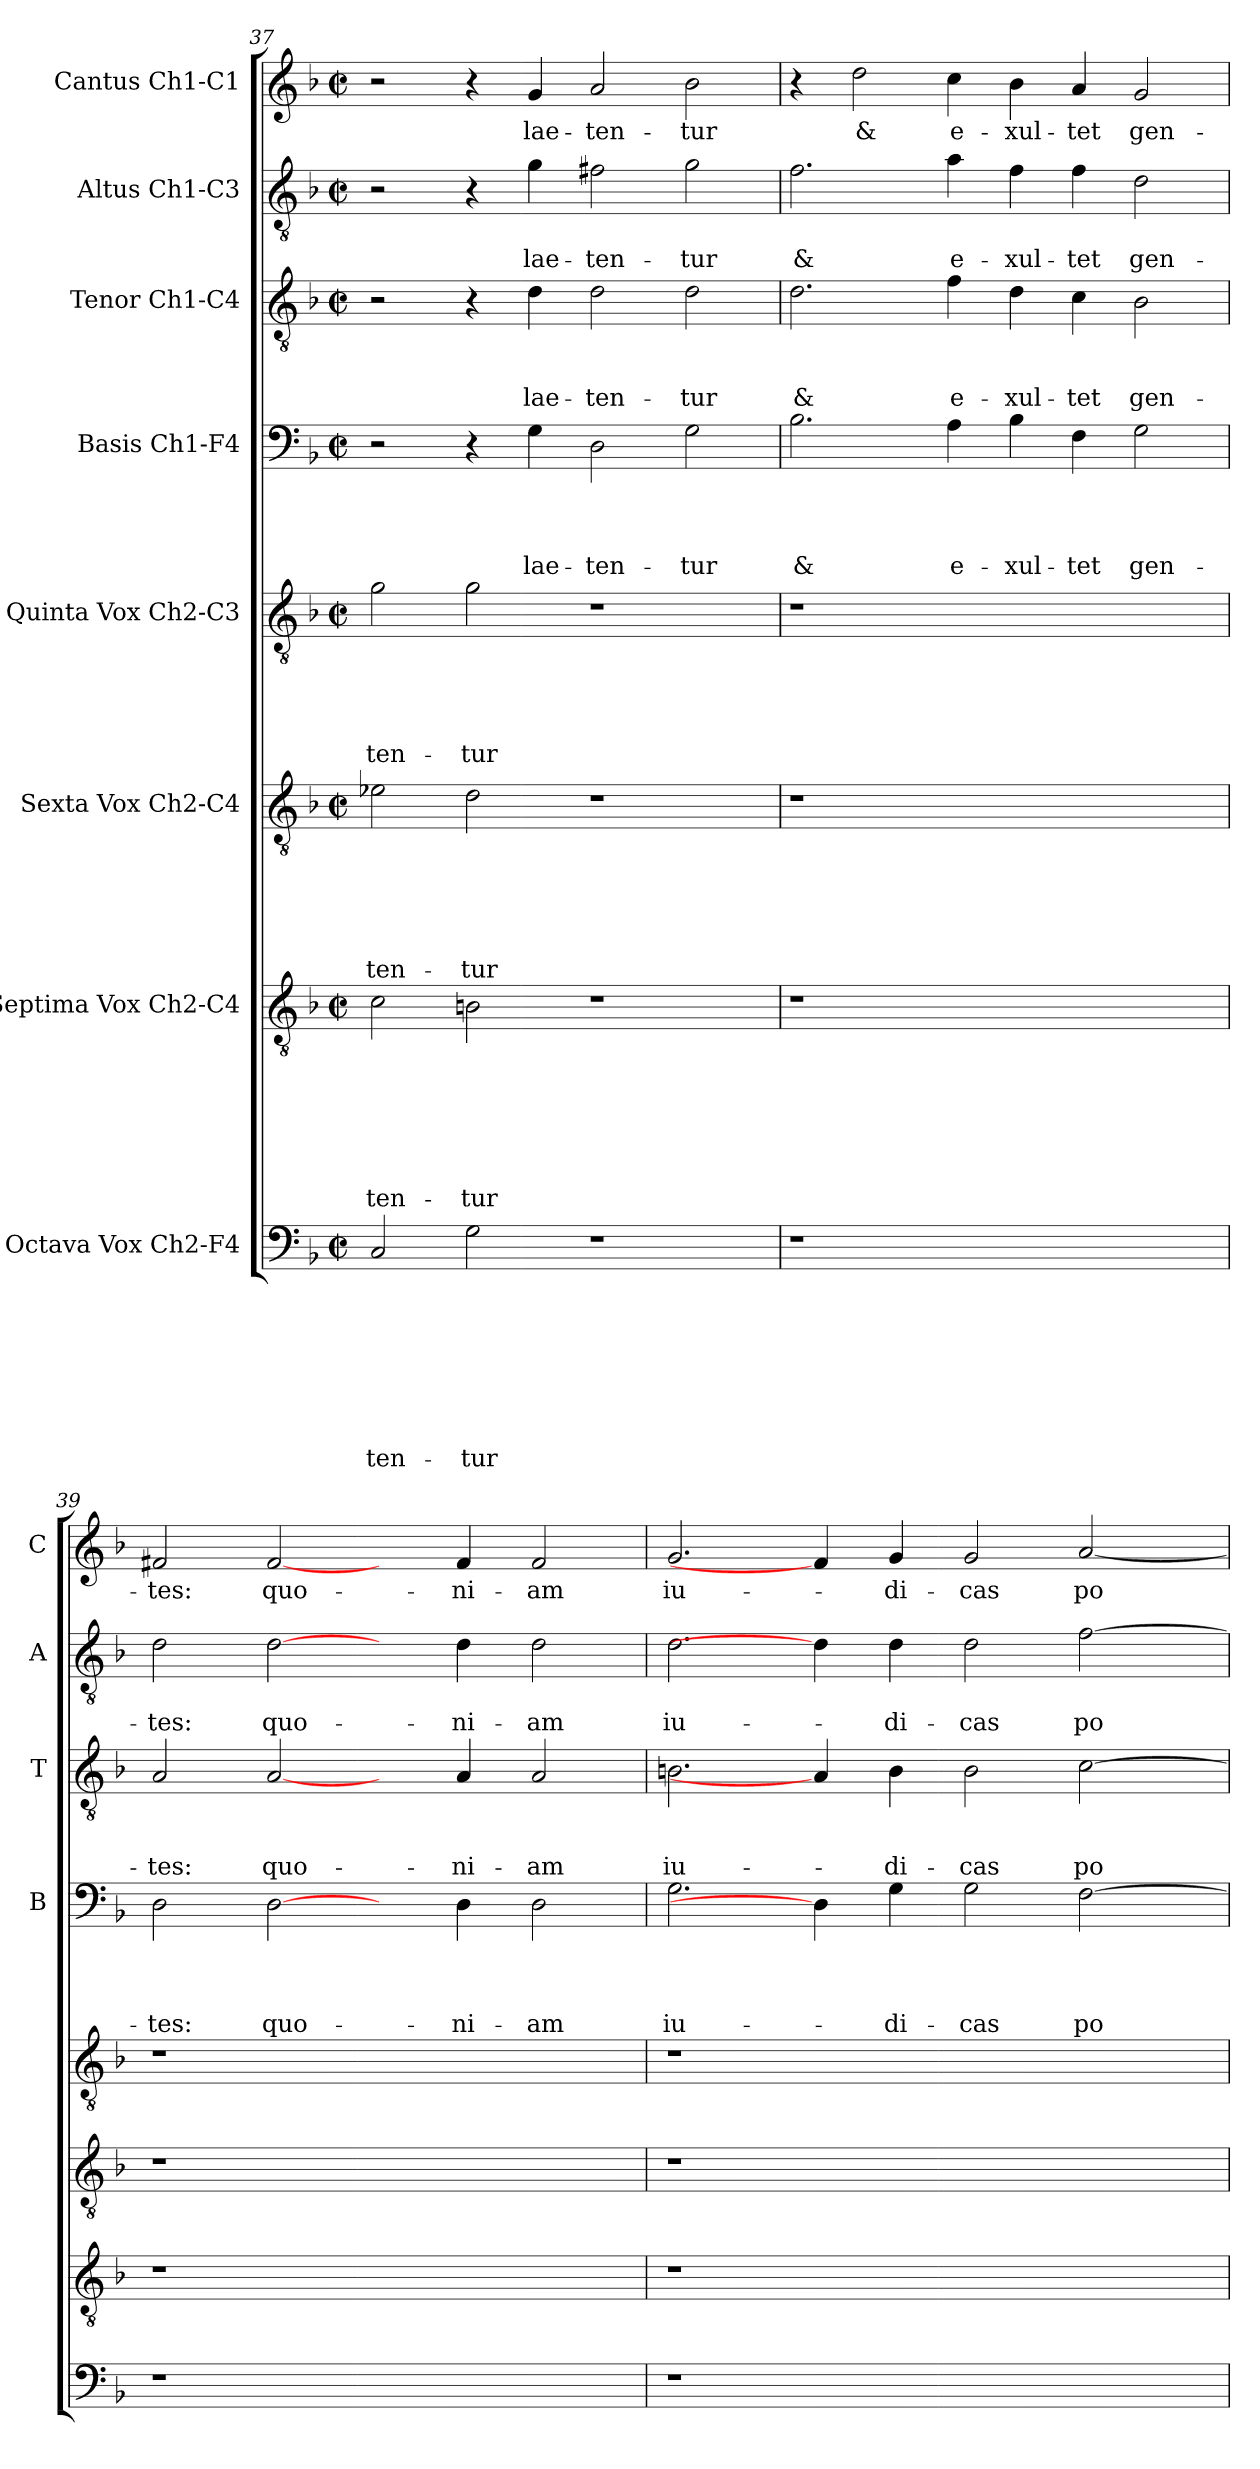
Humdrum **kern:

**kern	**text	**text	**text	**text	**text	**text	**text	**text	**kern	**text	**text	**text	**text	**text	**text	**text	**kern	**text	**text	**text	**text	**text	**text	**kern	**text	**text	**text	**text	**text	**kern	**text	**text	**text	**text	**kern	**text	**text	**text	**kern	**text	**text	**kern	**text
*part8	*part8	*part8	*part8	*part8	*part8	*part8	*part8	*part8	*part7	*part7	*part7	*part7	*part7	*part7	*part7	*part7	*part6	*part6	*part6	*part6	*part6	*part6	*part6	*part5	*part5	*part5	*part5	*part5	*part5	*part4	*part4	*part4	*part4	*part4	*part3	*part3	*part3	*part3	*part2	*part2	*part2	*part1	*part1
*staff8	*staff8	*staff8	*staff8	*staff8	*staff8	*staff8	*staff8	*staff8	*staff7	*staff7	*staff7	*staff7	*staff7	*staff7	*staff7	*staff7	*staff6	*staff6	*staff6	*staff6	*staff6	*staff6	*staff6	*staff5	*staff5	*staff5	*staff5	*staff5	*staff5	*staff4	*staff4	*staff4	*staff4	*staff4	*staff3	*staff3	*staff3	*staff3	*staff2	*staff2	*staff2	*staff1	*staff1
*I"Octava Vox Ch2-F4	*	*	*	*	*	*	*	*	*I"Septima Vox Ch2-C4	*	*	*	*	*	*	*	*I"Sexta Vox Ch2-C4	*	*	*	*	*	*	*I"Quinta Vox Ch2-C3	*	*	*	*	*	*I"Basis Ch1-F4	*	*	*	*	*I"Tenor Ch1-C4	*	*	*	*I"Altus Ch1-C3	*	*	*I"Cantus Ch1-C1	*
*	*	*	*	*	*	*	*	*	*	*	*	*	*	*	*	*	*	*	*	*	*	*	*	*	*	*	*	*	*	*I'B	*	*	*	*	*I'T	*	*	*	*I'A	*	*	*I'C	*
*clefF4	*	*	*	*	*	*	*	*	*clefGv2	*	*	*	*	*	*	*	*clefGv2	*	*	*	*	*	*	*clefGv2	*	*	*	*	*	*clefF4	*	*	*	*	*clefGv2	*	*	*	*clefGv2	*	*	*clefG2	*
*k[b-]	*	*	*	*	*	*	*	*	*k[b-]	*	*	*	*	*	*	*	*k[b-]	*	*	*	*	*	*	*k[b-]	*	*	*	*	*	*k[b-]	*	*	*	*	*k[b-]	*	*	*	*k[b-]	*	*	*k[b-]	*
*F:	*	*	*	*	*	*	*	*	*F:	*	*	*	*	*	*	*	*F:	*	*	*	*	*	*	*F:	*	*	*	*	*	*F:	*	*	*	*	*F:	*	*	*	*F:	*	*	*F:	*
*M2/2	*	*	*	*	*	*	*	*	*M2/2	*	*	*	*	*	*	*	*M2/2	*	*	*	*	*	*	*M2/2	*	*	*	*	*	*M2/2	*	*	*	*	*M2/2	*	*	*	*M2/2	*	*	*M2/2	*
*met(c|)	*	*	*	*	*	*	*	*	*met(c|)	*	*	*	*	*	*	*	*met(c|)	*	*	*	*	*	*	*met(c|)	*	*	*	*	*	*met(c|)	*	*	*	*	*met(c|)	*	*	*	*met(c|)	*	*	*met(c|)	*
=37	=37	=37	=37	=37	=37	=37	=37	=37	=37	=37	=37	=37	=37	=37	=37	=37	=37	=37	=37	=37	=37	=37	=37	=37	=37	=37	=37	=37	=37	=37	=37	=37	=37	=37	=37	=37	=37	=37	=37	=37	=37	=37	=37
!	!	!	!	!	!	!	!	!LO:LY:b	!	!	!	!	!	!	!	!LO:LY:b	!	!	!	!	!	!	!LO:LY:b	!	!	!	!	!	!LO:LY:b	!	!	!	!	!	!	!	!	!	!	!	!	!	!
2C/	.	.	.	.	.	.	.	-ten-	2c\	.	.	.	.	.	.	-ten-	2e-X\	.	.	.	.	.	-ten-	2g\	.	.	.	.	-ten-	2r	.	.	.	.	2r	.	.	.	2r	.	.	2r	.
!	!	!	!	!	!	!	!	!LO:LY:b	!	!	!	!	!	!	!	!LO:LY:b	!	!	!	!	!	!	!LO:LY:b	!	!	!	!	!	!LO:LY:b	!	!	!	!	!	!	!	!	!	!	!	!	!	!
2G\	.	.	.	.	.	.	.	-tur	2Bn\	.	.	.	.	.	.	-tur	2d\	.	.	.	.	.	-tur	2g\	.	.	.	.	-tur	4r	.	.	.	.	4r	.	.	.	4r	.	.	4r	.
!	!	!	!	!	!	!	!	!	!	!	!	!	!	!	!	!	!	!	!	!	!	!	!	!	!	!	!	!	!	!	!	!	!	!LO:LY:b	!	!	!	!LO:LY:b	!	!	!LO:LY:b	!	!LO:LY:b
.	.	.	.	.	.	.	.	.	.	.	.	.	.	.	.	.	.	.	.	.	.	.	.	.	.	.	.	.	.	4G\	.	.	.	lae-	4d\	.	.	lae-	4g\	.	lae-	4g/	lae-
!	!	!	!	!	!	!	!	!	!	!	!	!	!	!	!	!	!	!	!	!	!	!	!	!	!	!	!	!	!	!	!	!	!	!LO:LY:b	!	!	!	!LO:LY:b	!	!	!LO:LY:b	!	!LO:LY:b
1r	.	.	.	.	.	.	.	.	1r	.	.	.	.	.	.	.	1r	.	.	.	.	.	.	1r	.	.	.	.	.	2D\	.	.	.	-ten-	2d\	.	.	-ten-	2f#X\	.	-ten-	2a/	-ten-
!	!	!	!	!	!	!	!	!	!	!	!	!	!	!	!	!	!	!	!	!	!	!	!	!	!	!	!	!	!	!	!	!	!	!LO:LY:b	!	!	!	!LO:LY:b	!	!	!LO:LY:b	!	!LO:LY:b
.	.	.	.	.	.	.	.	.	.	.	.	.	.	.	.	.	.	.	.	.	.	.	.	.	.	.	.	.	.	2G\	.	.	.	-tur	2d\	.	.	-tur	2g\	.	-tur	2b-\	-tur
!!LO:LB:g=z
=38	=38	=38	=38	=38	=38	=38	=38	=38	=38	=38	=38	=38	=38	=38	=38	=38	=38	=38	=38	=38	=38	=38	=38	=38	=38	=38	=38	=38	=38	=38	=38	=38	=38	=38	=38	=38	=38	=38	=38	=38	=38	=38	=38
!	!	!	!	!	!	!	!	!	!	!	!	!	!	!	!	!	!	!	!	!	!	!	!	!	!	!	!	!	!	!	!	!	!	!LO:LY:b	!	!	!	!LO:LY:b	!	!	!LO:LY:b	!	!
1r	.	.	.	.	.	.	.	.	1r	.	.	.	.	.	.	.	1r	.	.	.	.	.	.	1r	.	.	.	.	.	2.B-\	.	.	.	&	2.d\	.	.	&	2.f\	.	&	4r	.
!	!	!	!	!	!	!	!	!	!	!	!	!	!	!	!	!	!	!	!	!	!	!	!	!	!	!	!	!	!	!	!	!	!	!	!	!	!	!	!	!	!	!	!LO:LY:b
.	.	.	.	.	.	.	.	.	.	.	.	.	.	.	.	.	.	.	.	.	.	.	.	.	.	.	.	.	.	.	.	.	.	.	.	.	.	.	.	.	.	2dd\	&
!	!	!	!	!	!	!	!	!	!	!	!	!	!	!	!	!	!	!	!	!	!	!	!	!	!	!	!	!	!	!	!	!	!	!LO:LY:b	!	!	!	!LO:LY:b	!	!	!LO:LY:b	!	!LO:LY:b
.	.	.	.	.	.	.	.	.	.	.	.	.	.	.	.	.	.	.	.	.	.	.	.	.	.	.	.	.	.	4A\	.	.	.	e-	4f\	.	.	e-	4a\	.	e-	4cc\	e-
!	!	!	!	!	!	!	!	!	!	!	!	!	!	!	!	!	!	!	!	!	!	!	!	!	!	!	!	!	!	!	!	!	!	!LO:LY:b	!	!	!	!LO:LY:b	!	!	!LO:LY:b	!	!LO:LY:b
1ryy	.	.	.	.	.	.	.	.	1ryy	.	.	.	.	.	.	.	1ryy	.	.	.	.	.	.	1ryy	.	.	.	.	.	4B-\	.	.	.	-xul-	4d\	.	.	-xul-	4f\	.	-xul-	4b-\	-xul-
!	!	!	!	!	!	!	!	!	!	!	!	!	!	!	!	!	!	!	!	!	!	!	!	!	!	!	!	!	!	!	!	!	!	!LO:LY:b	!	!	!	!LO:LY:b	!	!	!LO:LY:b	!	!LO:LY:b
.	.	.	.	.	.	.	.	.	.	.	.	.	.	.	.	.	.	.	.	.	.	.	.	.	.	.	.	.	.	4F\	.	.	.	-tet	4c\	.	.	-tet	4f\	.	-tet	4a/	-tet
!	!	!	!	!	!	!	!	!	!	!	!	!	!	!	!	!	!	!	!	!	!	!	!	!	!	!	!	!	!	!	!	!	!	!LO:LY:b	!	!	!	!LO:LY:b	!	!	!LO:LY:b	!	!LO:LY:b
.	.	.	.	.	.	.	.	.	.	.	.	.	.	.	.	.	.	.	.	.	.	.	.	.	.	.	.	.	.	2G\	.	.	.	gen-	2B-\	.	.	gen-	2d\	.	gen-	2g/	gen-
=39	=39	=39	=39	=39	=39	=39	=39	=39	=39	=39	=39	=39	=39	=39	=39	=39	=39	=39	=39	=39	=39	=39	=39	=39	=39	=39	=39	=39	=39	=39	=39	=39	=39	=39	=39	=39	=39	=39	=39	=39	=39	=39	=39
!	!	!	!	!	!	!	!	!	!	!	!	!	!	!	!	!	!	!	!	!	!	!	!	!	!	!	!	!	!	!	!	!	!	!LO:LY:b	!	!	!	!LO:LY:b	!	!	!LO:LY:b	!	!LO:LY:b
1r	.	.	.	.	.	.	.	.	1r	.	.	.	.	.	.	.	1r	.	.	.	.	.	.	1r	.	.	.	.	.	2D\	.	.	.	-tes:	2A/	.	.	-tes:	2d\	.	-tes:	2f#X/	-tes:
!	!	!	!	!	!	!	!	!	!	!	!	!	!	!	!	!	!	!	!	!	!	!	!	!	!	!	!	!	!	!	!	!	!	!LO:LY:b	!	!	!	!LO:LY:b	!	!	!LO:LY:b	!	!LO:LY:b
.	.	.	.	.	.	.	.	.	.	.	.	.	.	.	.	.	.	.	.	.	.	.	.	.	.	.	.	.	.	[2D\	.	.	.	quo-	[2A/	.	.	quo-	[2d\	.	quo-	[2f#/	quo-
1ryy	.	.	.	.	.	.	.	.	1ryy	.	.	.	.	.	.	.	1ryy	.	.	.	.	.	.	1ryy	.	.	.	.	.	4ryy	.	.	.	.	4ryy	.	.	.	4ryy	.	.	4ryy	.
!	!	!	!	!	!	!	!	!	!	!	!	!	!	!	!	!	!	!	!	!	!	!	!	!	!	!	!	!	!	!	!	!	!	!LO:LY:b	!	!	!	!LO:LY:b	!	!	!LO:LY:b	!	!LO:LY:b
.	.	.	.	.	.	.	.	.	.	.	.	.	.	.	.	.	.	.	.	.	.	.	.	.	.	.	.	.	.	4D\	.	.	.	-ni-	4A/	.	.	-ni-	4d\	.	-ni-	4f#/	-ni-
!	!	!	!	!	!	!	!	!	!	!	!	!	!	!	!	!	!	!	!	!	!	!	!	!	!	!	!	!	!	!	!	!	!	!LO:LY:b	!	!	!	!LO:LY:b	!	!	!LO:LY:b	!	!LO:LY:b
.	.	.	.	.	.	.	.	.	.	.	.	.	.	.	.	.	.	.	.	.	.	.	.	.	.	.	.	.	.	2D\	.	.	.	-am	2A/	.	.	-am	2d\	.	-am	2f#/	-am
=40	=40	=40	=40	=40	=40	=40	=40	=40	=40	=40	=40	=40	=40	=40	=40	=40	=40	=40	=40	=40	=40	=40	=40	=40	=40	=40	=40	=40	=40	=40	=40	=40	=40	=40	=40	=40	=40	=40	=40	=40	=40	=40	=40
!	!	!	!	!	!	!	!	!	!	!	!	!	!	!	!	!	!	!	!	!	!	!	!	!	!	!	!	!	!	!	!	!	!	!LO:LY:b	!	!	!	!LO:LY:b	!	!	!LO:LY:b	!	!LO:LY:b
1r	.	.	.	.	.	.	.	.	1r	.	.	.	.	.	.	.	1r	.	.	.	.	.	.	1r	.	.	.	.	.	2.G\	.	.	.	iu-	2.Bn\	.	.	iu-	2.d\	.	iu-	2.g/	iu-
.	.	.	.	.	.	.	.	.	.	.	.	.	.	.	.	.	.	.	.	.	.	.	.	.	.	.	.	.	.	4D\]	.	.	.	.	4A/]	.	.	.	4d\]	.	.	4f#/]	.
!	!	!	!	!	!	!	!	!	!	!	!	!	!	!	!	!	!	!	!	!	!	!	!	!	!	!	!	!	!	!	!	!	!	!LO:LY:b	!	!	!	!LO:LY:b	!	!	!LO:LY:b	!	!LO:LY:b
1ryy	.	.	.	.	.	.	.	.	1ryy	.	.	.	.	.	.	.	1ryy	.	.	.	.	.	.	1ryy	.	.	.	.	.	4G\	.	.	.	-di-	4B\	.	.	-di-	4d\	.	-di-	4g/	-di-
!	!	!	!	!	!	!	!	!	!	!	!	!	!	!	!	!	!	!	!	!	!	!	!	!	!	!	!	!	!	!	!	!	!	!LO:LY:b	!	!	!	!LO:LY:b	!	!	!LO:LY:b	!	!LO:LY:b
.	.	.	.	.	.	.	.	.	.	.	.	.	.	.	.	.	.	.	.	.	.	.	.	.	.	.	.	.	.	2G\	.	.	.	-cas	2B\	.	.	-cas	2d\	.	-cas	2g/	-cas
!	!	!	!	!	!	!	!	!	!	!	!	!	!	!	!	!	!	!	!	!	!	!	!	!	!	!	!	!	!	!	!	!	!	!LO:LY:b	!	!	!	!LO:LY:b	!	!	!LO:LY:b	!	!LO:LY:b
.	.	.	.	.	.	.	.	.	.	.	.	.	.	.	.	.	.	.	.	.	.	.	.	.	.	.	.	.	.	[2F\	.	.	.	po-	[2c\	.	.	po-	[2f\	.	po-	[2a/	po-
4ryy	.	.	.	.	.	.	.	.	4ryy	.	.	.	.	.	.	.	4ryy	.	.	.	.	.	.	4ryy	.	.	.	.	.	.	.	.	.	.	.	.	.	.	.	.	.	.	.
=	=	=	=	=	=	=	=	=	=	=	=	=	=	=	=	=	=	=	=	=	=	=	=	=	=	=	=	=	=	=	=	=	=	=	=	=	=	=	=	=	=	=	=
*-	*-	*-	*-	*-	*-	*-	*-	*-	*-	*-	*-	*-	*-	*-	*-	*-	*-	*-	*-	*-	*-	*-	*-	*-	*-	*-	*-	*-	*-	*-	*-	*-	*-	*-	*-	*-	*-	*-	*-	*-	*-	*-	*-
